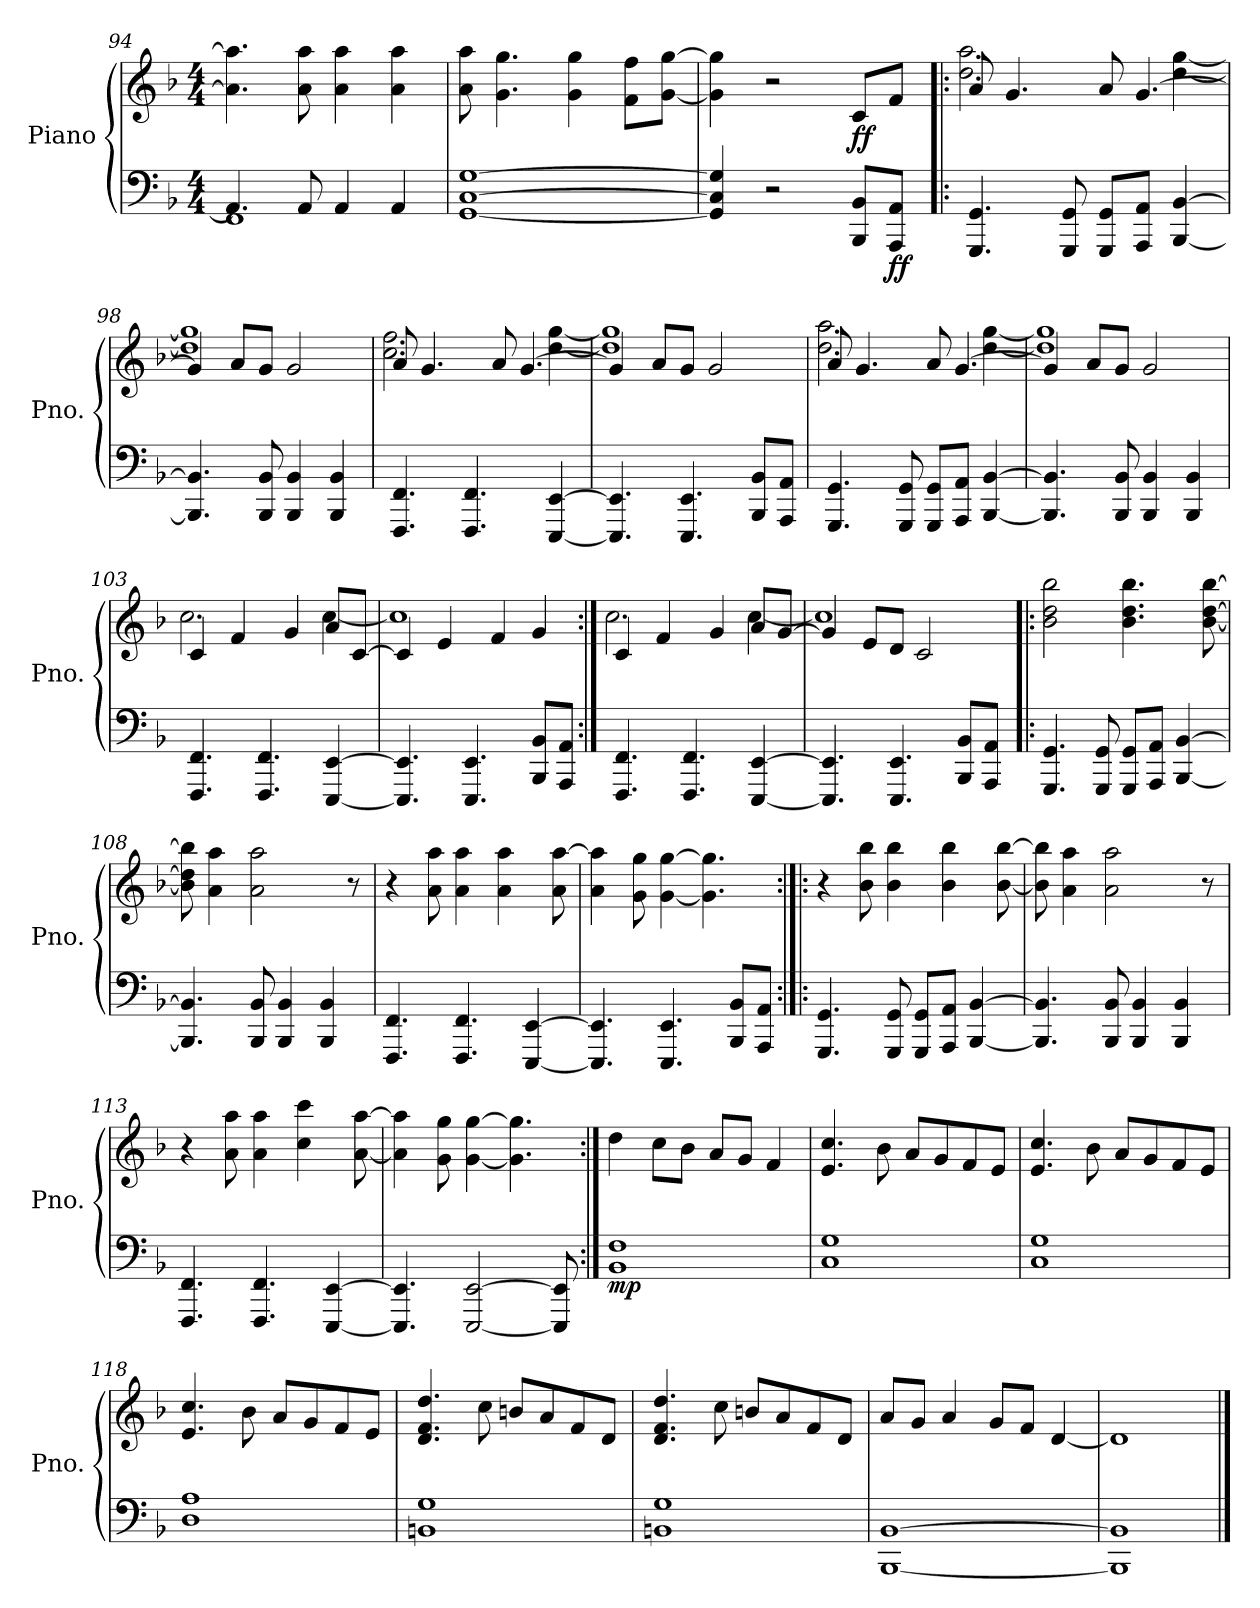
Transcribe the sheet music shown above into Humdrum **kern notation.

**kern	**kern	**dynam
*part1	*part1	*part1
*staff2	*staff1	*staff1/2
*I"Piano	*	*
*I'Pno.	*	*
*clefF4	*clefG2	*
*k[b-]	*k[b-]	*
*M4/4	*M4/4	*
=94	=94	=94
*^	*	*
4.AA/]	1FF	4.a\] 4.aa\]	.
8AA/	.	8a\ 8aa\	.
4AA/	.	4a\ 4aa\	.
4AA/	.	4a\ 4aa\	.
=95	=95	=95	=95
[1C [1G	[1GG	8a\ 8aa\	.
.	.	4.g\ 4.gg\	.
.	.	4g\ 4gg\	.
.	.	8f\ 8ff\L	.
.	.	[8g\ [8gg\J	.
*v	*v	*	*
!!LO:LB:g=z
=96	=96	=96
4GG/] 4C/] 4G/]	4g\] 4gg\]	.
2r	2r	.
!	!	!LO:DY:b
8BBB-/ 8BB-/L	8c/L	ff
!	!	!LO:DY:b=2
8AAA/ 8AA/J	8f/J	ff
=97!|:	=97!|:	=97!|:
*	*^	*
4.GGG/ 4.GG/	8a/	2.dd\ 2.aa\	.
.	4.g/	.	.
8GGG/ 8GG/	.	.	.
8GGG/ 8GG/L	8a/	.	.
8AAA/ 8AA/J	[4.g/	.	.
[4BBB-/ [4BB-/	.	[4dd\ [4gg\	.
=98	=98	=98	=98
4.BBB-/] 4.BB-/]	4g/]	1dd] 1gg]	.
.	8a/L	.	.
8BBB-/ 8BB-/	8g/J	.	.
4BBB-/ 4BB-/	2g/	.	.
4BBB-/ 4BB-/	.	.	.
=99	=99	=99	=99
4.FFF/ 4.FF/	8a/	2.cc\ 2.ff\	.
.	4.g/	.	.
4.FFF/ 4.FF/	.	.	.
.	8a/	.	.
.	[4.g/	.	.
[4EEE/ [4EE/	.	[4dd\ [4gg\	.
=100	=100	=100	=100
4.EEE/] 4.EE/]	4g/]	1dd] 1gg]	.
.	8a/L	.	.
4.EEE/ 4.EE/	8g/J	.	.
.	2g/	.	.
8BBB-/ 8BB-/L	.	.	.
8AAA/ 8AA/J	.	.	.
!!LO:PB:g=z	!!
=101	=101	=101	=101
4.GGG/ 4.GG/	8a/	2.dd\ 2.aa\	.
.	4.g/	.	.
8GGG/ 8GG/	.	.	.
8GGG/ 8GG/L	8a/	.	.
8AAA/ 8AA/J	[4.g/	.	.
[4BBB-/ [4BB-/	.	[4dd\ [4gg\	.
=102	=102	=102	=102
4.BBB-/] 4.BB-/]	4g/]	1dd] 1gg]	.
.	8a/L	.	.
8BBB-/ 8BB-/	8g/J	.	.
4BBB-/ 4BB-/	2g/	.	.
4BBB-/ 4BB-/	.	.	.
=103	=103	=103	=103
4.FFF/ 4.FF/	4c/	2.cc\	.
.	4f/	.	.
4.FFF/ 4.FF/	.	.	.
.	4g/	.	.
[4EEE/ [4EE/	8a/L	[4cc\	.
.	[8c/J	.	.
=104	=104	=104	=104
4.EEE/] 4.EE/]	4c/]	1cc]	.
.	4e/	.	.
4.EEE/ 4.EE/	.	.	.
.	4f/	.	.
8BBB-/ 8BB-/L	4g/	.	.
8AAA/ 8AA/J	.	.	.
=105:|!	=105:|!	=105:|!	=105:|!
4.FFF/ 4.FF/	4c/	2.cc\	.
.	4f/	.	.
4.FFF/ 4.FF/	.	.	.
.	4g/	.	.
[4EEE/ [4EE/	8a/L	[4cc\	.
.	[8g/J	.	.
!!LO:LB:g=z	!!
=106	=106	=106	=106
4.EEE/] 4.EE/]	4g/]	1cc]	.
.	8e/L	.	.
4.EEE/ 4.EE/	8d/J	.	.
.	2c/	.	.
8BBB-/ 8BB-/L	.	.	.
8AAA/ 8AA/J	.	.	.
*	*v	*v	*
=107!|:	=107!|:	=107!|:
4.GGG/ 4.GG/	2b-\ 2dd\ 2bb-\	.
8GGG/ 8GG/	.	.
8GGG/ 8GG/L	4.b-\ 4.dd\ 4.bb-\	.
8AAA/ 8AA/J	.	.
[4BBB-/ [4BB-/	.	.
.	[8b-\ [8dd\ [8bb-\	.
=108	=108	=108
4.BBB-/] 4.BB-/]	8b-\] 8dd\] 8bb-\]	.
.	4a\ 4aa\	.
8BBB-/ 8BB-/	2a\ 2aa\	.
4BBB-/ 4BB-/	.	.
4BBB-/ 4BB-/	.	.
.	8r	.
=109	=109	=109
4.FFF/ 4.FF/	4r	.
.	8a\ 8aa\	.
4.FFF/ 4.FF/	4a\ 4aa\	.
.	4a\ 4aa\	.
[4EEE/ [4EE/	.	.
.	8a\ [8aa\	.
=110	=110	=110
4.EEE/] 4.EE/]	4a\ 4aa\]	.
.	8g\ 8gg\	.
4.EEE/ 4.EE/	[4g\ [4gg\	.
.	4.g\] 4.gg\]	.
8BBB-/ 8BB-/L	.	.
8AAA/ 8AA/J	.	.
!!LO:LB:g=z
=111:|!|:	=111:|!|:	=111:|!|:
4.GGG/ 4.GG/	4r	.
.	8b-\ 8bb-\	.
8GGG/ 8GG/	4b-\ 4bb-\	.
8GGG/ 8GG/L	.	.
8AAA/ 8AA/J	4b-\ 4bb-\	.
[4BBB-/ [4BB-/	.	.
.	[8b-\ [8bb-\	.
=112	=112	=112
4.BBB-/] 4.BB-/]	8b-\] 8bb-\]	.
.	4a\ 4aa\	.
8BBB-/ 8BB-/	2a\ 2aa\	.
4BBB-/ 4BB-/	.	.
4BBB-/ 4BB-/	.	.
.	8r	.
=113	=113	=113
4.FFF/ 4.FF/	4r	.
.	8a\ 8aa\	.
4.FFF/ 4.FF/	4a\ 4aa\	.
.	4cc\ 4ccc\	.
[4EEE/ [4EE/	.	.
.	[8a\ [8aa\	.
=114	=114	=114
4.EEE/] 4.EE/]	4a\] 4aa\]	.
.	8g\ 8gg\	.
[2EEE/ [2EE/	[4g\ [4gg\	.
.	4.g\] 4.gg\]	.
8EEE/] 8EE/]	.	.
=115:|!	=115:|!	=115:|!
*	*MM130	*
!	!	!LO:DY:b=2
1BB- 1F	4dd\	mp
.	8cc\L	.
.	8b-\J	.
.	8a/L	.
.	8g/J	.
.	4f/	.
!!LO:LB:g=z
=116	=116	=116
1C 1G	4.e/ 4.cc/	.
.	8b-\	.
.	8a/L	.
.	8g/	.
.	8f/	.
.	8e/J	.
=117	=117	=117
1C 1G	4.e/ 4.cc/	.
.	8b-\	.
.	8a/L	.
.	8g/	.
.	8f/	.
.	8e/J	.
=118	=118	=118
1D 1A	4.e/ 4.cc/	.
.	8b-\	.
.	8a/L	.
.	8g/	.
.	8f/	.
.	8e/J	.
=119	=119	=119
1BBn 1G	4.d/ 4.f/ 4.dd/	.
.	8cc\	.
.	8bn/L	.
.	8a/	.
.	8f/	.
.	8d/J	.
=120	=120	=120
1BBn 1G	4.d/ 4.f/ 4.dd/	.
.	8cc\	.
.	8bn/L	.
.	8a/	.
.	8f/	.
.	8d/J	.
!!LO:LB:g=z
=121	=121	=121
*	*MM110	*
[1BBB- [1BB-	8a/L	.
.	8g/J	.
.	4a/	.
.	8g/L	.
.	8f/J	.
.	[4d/	.
=122	=122	=122
1BBB-] 1BB-]	1d]	.
==	==	==
*-	*-	*-
